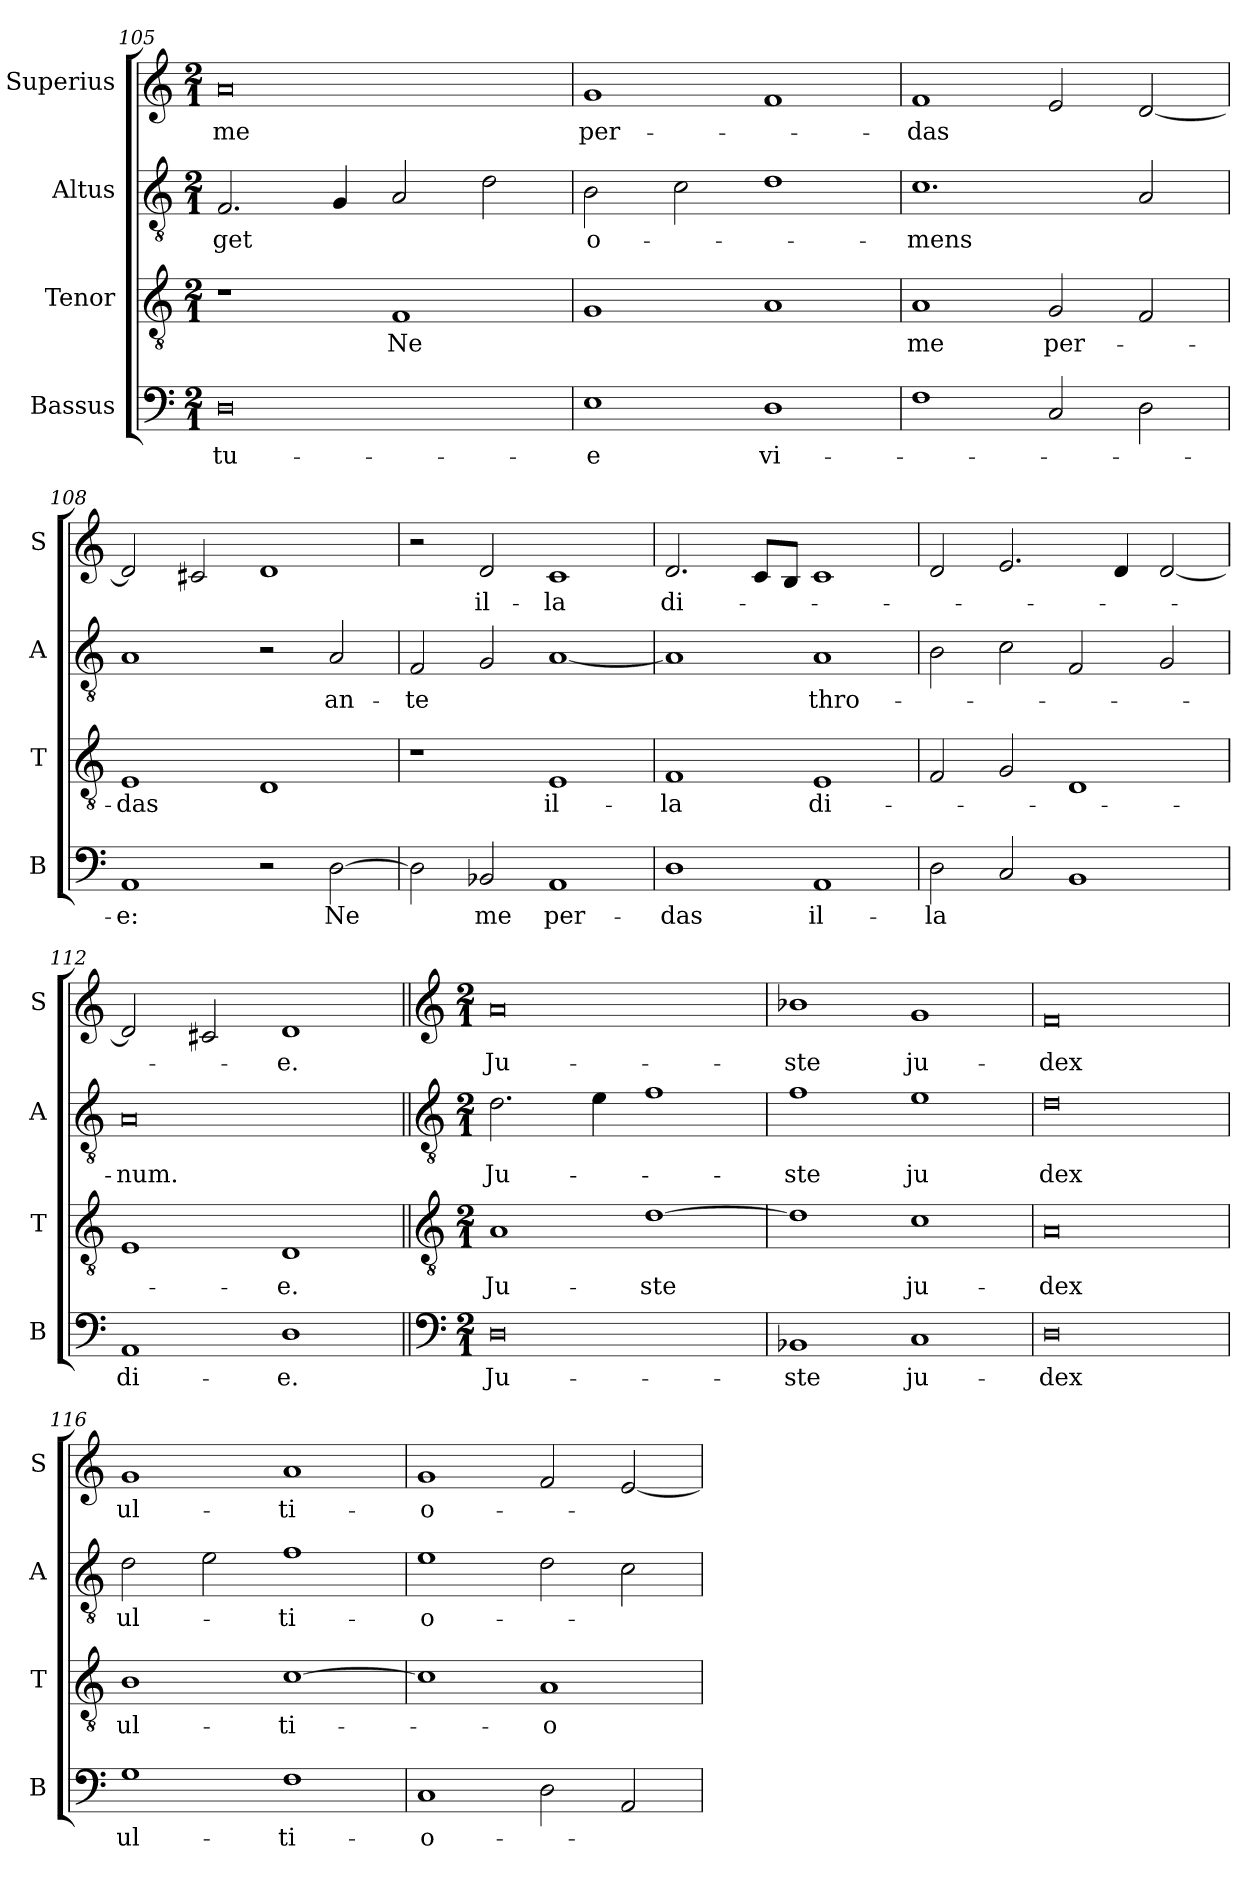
**kern	**text	**kern	**text	**kern	**text	**kern	**text
*part4	*part4	*part3	*part3	*part2	*part2	*part1	*part1
*staff4	*staff4	*staff3	*staff3	*staff2	*staff2	*staff1	*staff1
*I"Bassus	*	*I"Tenor	*	*I"Altus	*	*I"Superius	*
*I'B	*	*I'T	*	*I'A	*	*I'S	*
*clefF4	*	*clefGv2	*	*clefGv2	*	*clefG2	*
*k[]	*	*k[]	*	*k[]	*	*k[]	*
*M2/1	*	*M2/1	*	*M2/1	*	*M2/1	*
=105	=105	=105	=105	=105	=105	=105	=105
0D	tu-	1r	.	2.F/	-get	0a	me
.	.	.	.	4G/	.	.	.
.	.	1F	Ne	2A/	.	.	.
.	.	.	.	2d\	.	.	.
=106	=106	=106	=106	=106	=106	=106	=106
1E	-e	1G	.	2B\	o-	1g	per-
.	.	.	.	2c\	.	.	.
1D	vi-	1A	.	1d	.	1f	.
=107	=107	=107	=107	=107	=107	=107	=107
1F	.	1A	me	1.c	-mens	1f	-das
2C/	.	2G/	per-	.	.	2e/	.
2D\	.	2F/	.	2A/	.	[2d/	.
=108	=108	=108	=108	=108	=108	=108	=108
1AA	-e:	1E	-das	1A	.	2d/]	.
.	.	.	.	.	.	2c#X/	.
2r	.	1D	.	2r	.	1d	.
[2D\	Ne	.	.	2A/	an-	.	.
=109	=109	=109	=109	=109	=109	=109	=109
2D\]	.	1r	.	2F/	-te	2r	.
2BB-X/	me	.	.	2G/	.	2d/	il-
1AA	per-	1E	il-	[1A	.	1c	-la
=110	=110	=110	=110	=110	=110	=110	=110
1D	-das	1F	-la	1A]	.	2.d/	di-
.	.	.	.	.	.	8c/L	.
.	.	.	.	.	.	8B/J	.
1AA	il-	1E	di-	1A	thro-	1c	.
=111	=111	=111	=111	=111	=111	=111	=111
2D\	-la	2F/	.	2B\	.	2d/	.
2C/	.	2G/	.	2c\	.	2.e/	.
1BB	.	1D	.	2F/	.	.	.
.	.	.	.	.	.	4d/	.
.	.	.	.	2G/	.	[2d/	.
=112	=112	=112	=112	=112	=112	=112	=112
1AA	di-	1E	.	0A	-num.	2d/]	.
.	.	.	.	.	.	2c#X/	.
1D	-e.	1D	-e.	.	.	1d	-e.
!!LO:PB:g=z
=113||	=113||	=113||	=113||	=113||	=113||	=113||	=113||
*clefF4	*	*clefGv2	*	*clefGv2	*	*clefG2	*
*k[]	*	*k[]	*	*k[]	*	*k[]	*
*M2/1	*	*M2/1	*	*M2/1	*	*M2/1	*
0D	Ju-	1A	Ju-	2.d\	Ju-	0a	Ju-
.	.	.	.	4e\	.	.	.
.	.	[1d	-ste	1f	.	.	.
=114	=114	=114	=114	=114	=114	=114	=114
1BB-X	-ste	1d]	.	1f	-ste	1b-X	-ste
1C	ju-	1c	ju-	1e	ju	1g	ju-
=115	=115	=115	=115	=115	=115	=115	=115
0D	-dex	0A	-dex	0d	dex	0f	-dex
=116	=116	=116	=116	=116	=116	=116	=116
1G	ul-	1B	ul-	2d\	ul-	1g	ul-
.	.	.	.	2e\	.	.	.
1F	-ti-	[1c	-ti-	1f	-ti-	1a	-ti-
=117	=117	=117	=117	=117	=117	=117	=117
1C	-o-	1c]	.	1e	-o-	1g	-o-
2D\	.	1A	-o-	2d\	.	2f/	.
2AA/	.	.	.	2c\	.	[2e/	.
=	=	=	=	=	=	=	=
*-	*-	*-	*-	*-	*-	*-	*-
